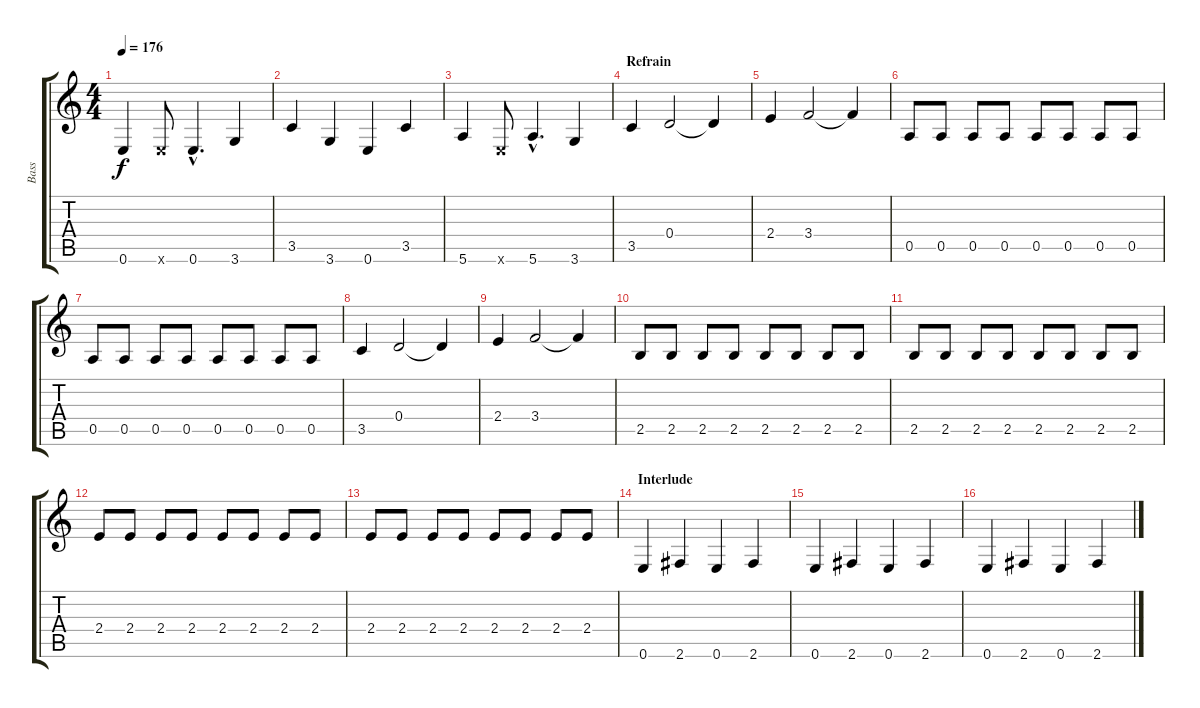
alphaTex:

\track ("Bass" "Bass") {instrument electricbasspick}
\staff {score tabs}
\tuning (E4 B3 G3 D3 A2 E2) {hide}
\ts (4 4)
\tempo 176
\clef g2
\ks c
0.6.4{dy f} 0.6{x}.8 0.6{hac}.4{d} 3.6.4 |
3.5.4 3.6.4 0.6.4 3.5.4 |
5.6.4 0.6{x}.8 5.6{hac}.4{d} 3.6.4 |
\section ("" "Refrain")
3.5.4 0.4.2 0.4{t}.4 |
2.4.4 3.4.2 3.4{t}.4 |
0.5.8 0.5.8 0.5.8 0.5.8 0.5.8 0.5.8 0.5.8 0.5.8 |
0.5.8 0.5.8 0.5.8 0.5.8 0.5.8 0.5.8 0.5.8 0.5.8 |
3.5.4 0.4.2 0.4{t}.4 |
2.4.4 3.4.2 3.4{t}.4 |
2.5.8 2.5.8 2.5.8 2.5.8 2.5.8 2.5.8 2.5.8 2.5.8 |
2.5.8 2.5.8 2.5.8 2.5.8 2.5.8 2.5.8 2.5.8 2.5.8 |
2.4.8 2.4.8 2.4.8 2.4.8 2.4.8 2.4.8 2.4.8 2.4.8 |
2.4.8 2.4.8 2.4.8 2.4.8 2.4.8 2.4.8 2.4.8 2.4.8 |
\section ("" "Interlude")
0.6.4 2.6.4 0.6.4 2.6.4 |
0.6.4 2.6.4 0.6.4 2.6.4 |
0.6.4 2.6.4 0.6.4 2.6.4
